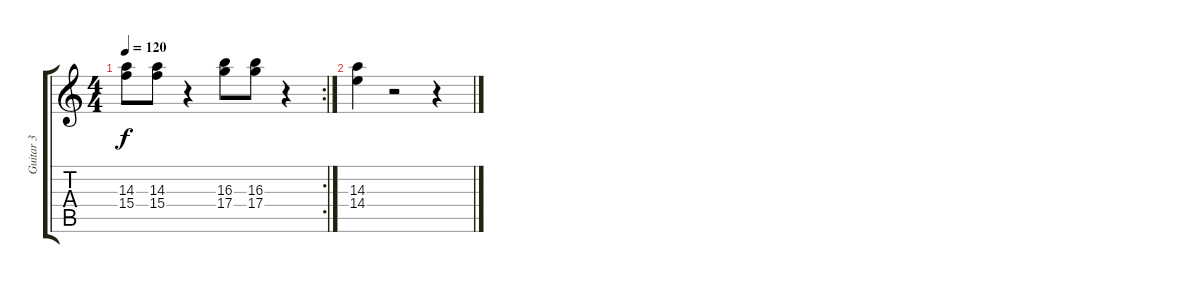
\track ("Guitar 3" "Guitar 3") {instrument distortionguitar}
\staff {score tabs}
\tuning (E4 B3 G3 D3 A2 E2) {hide}
\rc 2
\ts (4 4)
\tempo 120
\clef g2
\ks c
(14.3 15.4).8{dy f} (14.3 15.4).8 r.4 (16.3 17.4).8 (16.3 17.4).8 r.4 |
(14.3 14.4).4 r.2 r.4
